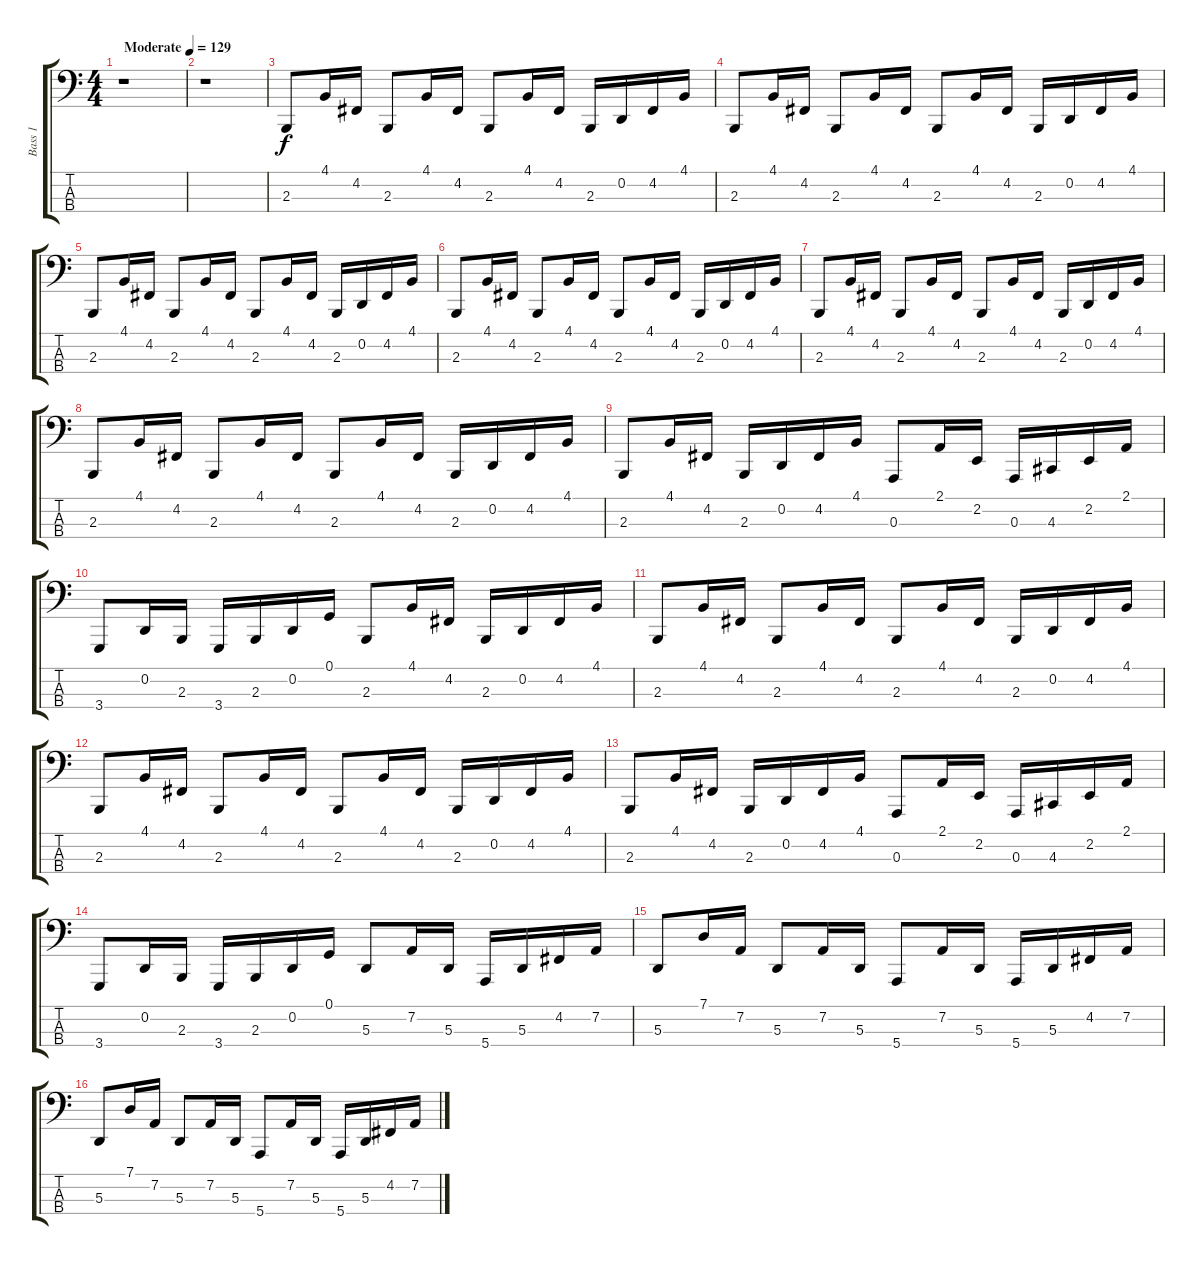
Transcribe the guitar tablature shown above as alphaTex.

\track ("Bass 1" "Bass 1") {instrument lead2sawtooth}
\staff {score tabs}
\tuning (G2 D2 A1 E1) {hide}
\ts (4 4)
\tempo (129 "Moderate")
\clef f4
\ks c
r.1{dy f instrument lead2sawtooth} |
r.1 |
2.3.8 4.1.16 4.2.16 2.3.8 4.1.16 4.2.16 2.3.8 4.1.16 4.2.16 2.3.16 0.2.16 4.2.16 4.1.16 |
2.3.8 4.1.16 4.2.16 2.3.8 4.1.16 4.2.16 2.3.8 4.1.16 4.2.16 2.3.16 0.2.16 4.2.16 4.1.16 |
2.3.8 4.1.16 4.2.16 2.3.8 4.1.16 4.2.16 2.3.8 4.1.16 4.2.16 2.3.16 0.2.16 4.2.16 4.1.16 |
2.3.8 4.1.16 4.2.16 2.3.8 4.1.16 4.2.16 2.3.8 4.1.16 4.2.16 2.3.16 0.2.16 4.2.16 4.1.16 |
2.3.8 4.1.16 4.2.16 2.3.8 4.1.16 4.2.16 2.3.8 4.1.16 4.2.16 2.3.16 0.2.16 4.2.16 4.1.16 |
2.3.8 4.1.16 4.2.16 2.3.8 4.1.16 4.2.16 2.3.8 4.1.16 4.2.16 2.3.16 0.2.16 4.2.16 4.1.16 |
2.3.8 4.1.16 4.2.16 2.3.16 0.2.16 4.2.16 4.1.16 0.3.8 2.1.16 2.2.16 0.3.16 4.3.16 2.2.16 2.1.16 |
3.4.8 0.2.16 2.3.16 3.4.16 2.3.16 0.2.16 0.1.16 2.3.8 4.1.16 4.2.16 2.3.16 0.2.16 4.2.16 4.1.16 |
2.3.8 4.1.16 4.2.16 2.3.8 4.1.16 4.2.16 2.3.8 4.1.16 4.2.16 2.3.16 0.2.16 4.2.16 4.1.16 |
2.3.8 4.1.16 4.2.16 2.3.8 4.1.16 4.2.16 2.3.8 4.1.16 4.2.16 2.3.16 0.2.16 4.2.16 4.1.16 |
2.3.8 4.1.16 4.2.16 2.3.16 0.2.16 4.2.16 4.1.16 0.3.8 2.1.16 2.2.16 0.3.16 4.3.16 2.2.16 2.1.16 |
3.4.8 0.2.16 2.3.16 3.4.16 2.3.16 0.2.16 0.1.16 5.3.8 7.2.16 5.3.16 5.4.16 5.3.16 4.2.16 7.2.16 |
5.3.8 7.1.16 7.2.16 5.3.8 7.2.16 5.3.16 5.4.8 7.2.16 5.3.16 5.4.16 5.3.16 4.2.16 7.2.16 |
5.3.8 7.1.16 7.2.16 5.3.8 7.2.16 5.3.16 5.4.8 7.2.16 5.3.16 5.4.16 5.3.16 4.2.16 7.2.16
